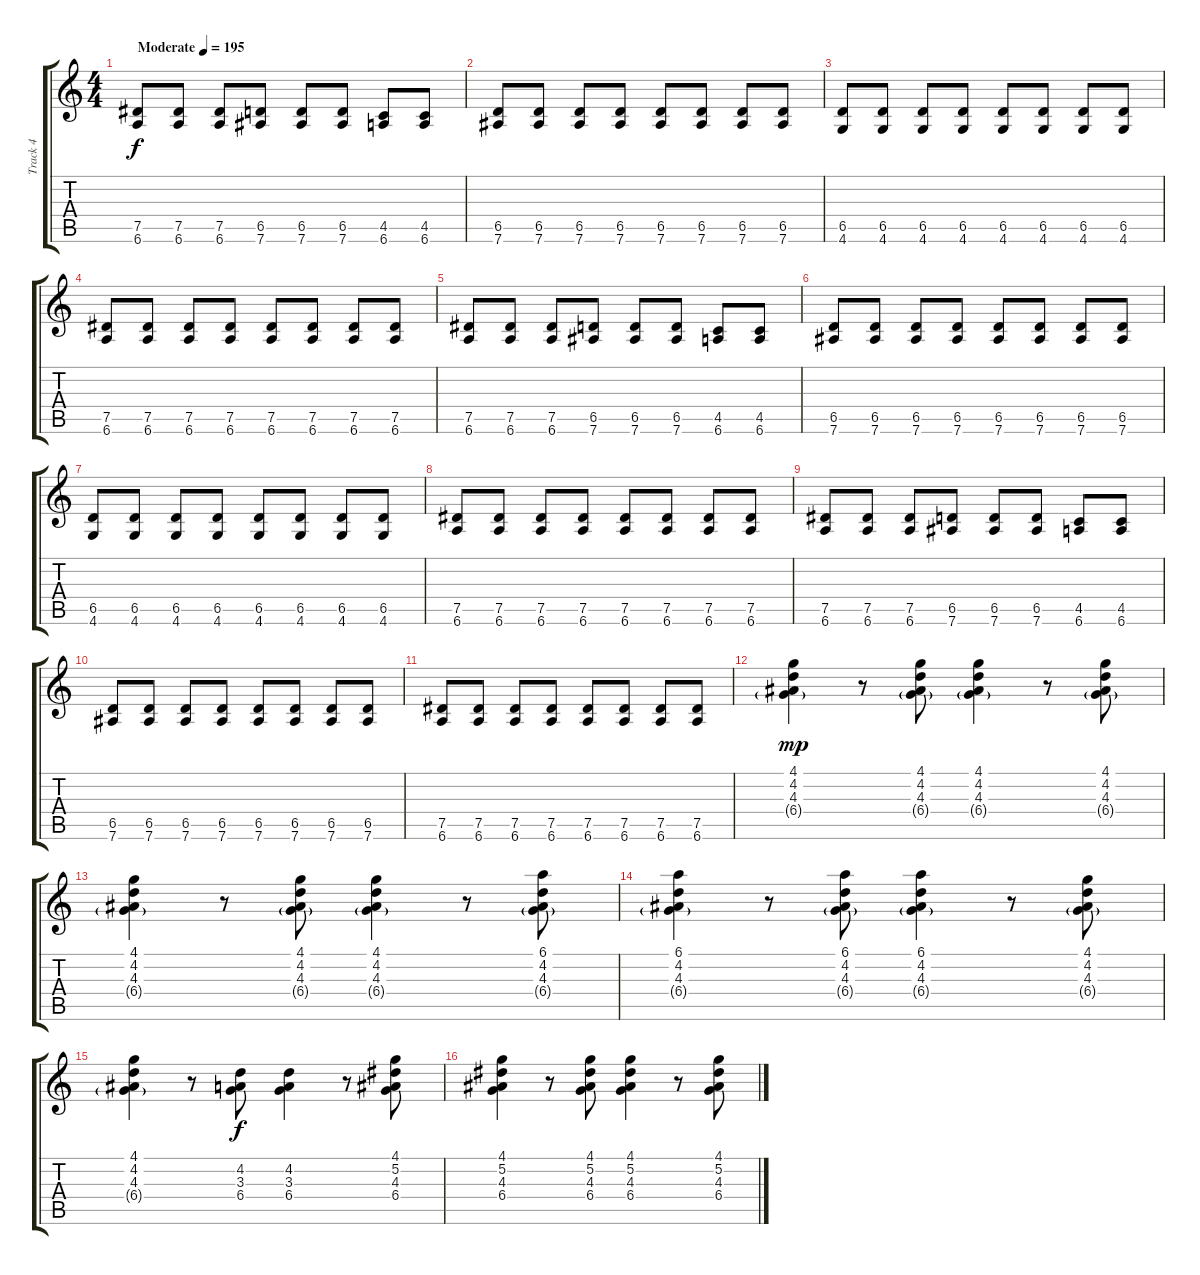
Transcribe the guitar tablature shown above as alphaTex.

\track ("Track 4" "Track 4") {instrument distortionguitar}
\staff {score tabs}
\tuning (Eb4 Bb3 Gb3 Db3 Ab2 Eb2) {hide}
\ts (4 4)
\tempo (195 "Moderate")
\clef g2
\ks c
(7.5 6.6).8{dy f volume 9 instrument distortionguitar} (7.5 6.6).8 (7.5 6.6).8 (6.5 7.6).8 (6.5 7.6).8 (6.5 7.6).8 (4.5 6.6).8 (4.5 6.6).8 |
(6.5 7.6).8 (6.5 7.6).8 (6.5 7.6).8 (6.5 7.6).8 (6.5 7.6).8 (6.5 7.6).8 (6.5 7.6).8 (6.5 7.6).8 |
(6.5 4.6).8 (6.5 4.6).8 (6.5 4.6).8 (6.5 4.6).8 (6.5 4.6).8 (6.5 4.6).8 (6.5 4.6).8 (6.5 4.6).8 |
(7.5 6.6).8 (7.5 6.6).8 (7.5 6.6).8 (7.5 6.6).8 (7.5 6.6).8 (7.5 6.6).8 (7.5 6.6).8 (7.5 6.6).8 |
(7.5 6.6).8 (7.5 6.6).8 (7.5 6.6).8 (6.5 7.6).8 (6.5 7.6).8 (6.5 7.6).8 (4.5 6.6).8 (4.5 6.6).8 |
(6.5 7.6).8 (6.5 7.6).8 (6.5 7.6).8 (6.5 7.6).8 (6.5 7.6).8 (6.5 7.6).8 (6.5 7.6).8 (6.5 7.6).8 |
(6.5 4.6).8 (6.5 4.6).8 (6.5 4.6).8 (6.5 4.6).8 (6.5 4.6).8 (6.5 4.6).8 (6.5 4.6).8 (6.5 4.6).8 |
(7.5 6.6).8 (7.5 6.6).8 (7.5 6.6).8 (7.5 6.6).8 (7.5 6.6).8 (7.5 6.6).8 (7.5 6.6).8 (7.5 6.6).8 |
(7.5 6.6).8 (7.5 6.6).8 (7.5 6.6).8 (6.5 7.6).8 (6.5 7.6).8 (6.5 7.6).8 (4.5 6.6).8 (4.5 6.6).8 |
(6.5 7.6).8 (6.5 7.6).8 (6.5 7.6).8 (6.5 7.6).8 (6.5 7.6).8 (6.5 7.6).8 (6.5 7.6).8 (6.5 7.6).8 |
(7.5 6.6).8 (7.5 6.6).8 (7.5 6.6).8 (7.5 6.6).8 (7.5 6.6).8 (7.5 6.6).8 (7.5 6.6).8 (7.5 6.6).8 |
(4.1 4.2 4.3 6.4{g}).4{dy mp volume 8} r.8 (4.1 4.2 4.3 6.4{g}).8 (4.1 4.2 4.3 6.4{g}).4 r.8 (4.1 4.2 4.3 6.4{g}).8 |
(4.1 4.2 4.3 6.4{g}).4 r.8 (4.1 4.2 4.3 6.4{g}).8 (4.1 4.2 4.3 6.4{g}).4 r.8 (6.1 4.2 4.3 6.4{g}).8 |
(6.1 4.2 4.3 6.4{g}).4 r.8 (6.1 4.2 4.3 6.4{g}).8 (6.1 4.2 4.3 6.4{g}).4 r.8 (4.1 4.2 4.3 6.4{g}).8 |
(4.1 4.2 4.3 6.4{g}).4 r.8 (4.2 3.3 6.4).8{dy f} (4.2 3.3 6.4).4 r.8 (4.1 5.2 4.3 6.4).8 |
(4.1 5.2 4.3 6.4).4 r.8 (4.1 5.2 4.3 6.4).8 (4.1 5.2 4.3 6.4).4 r.8 (4.1 5.2 4.3 6.4).8
